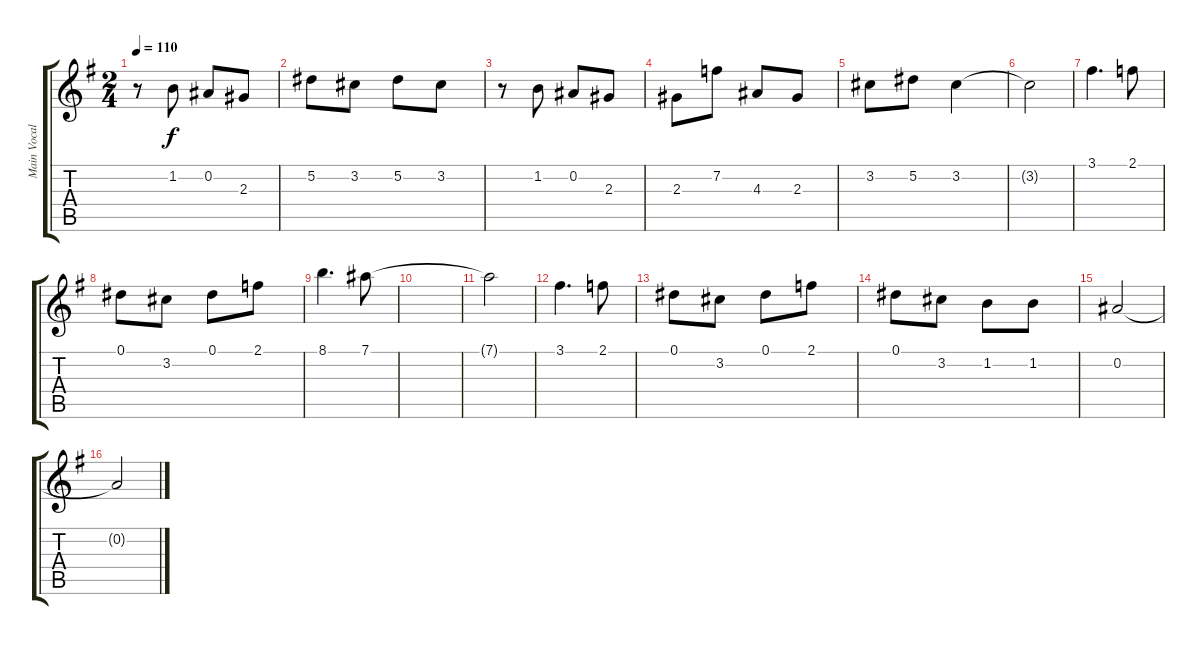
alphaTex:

\track ("Main Vocals" "Main Vocal") {instrument overdrivenguitar}
\staff {score tabs}
\tuning (Eb4 Bb3 Gb3 Db3 Ab2 Eb2) {hide}
\ts (2 4)
\tempo 110
\clef g2
\ks g
r.8{dy f} 1.2.8 0.2.8 2.3.8 |
5.2.8 3.2.8 5.2.8 3.2.8 |
r.8 1.2.8 0.2.8 2.3.8 |
2.3.8 7.2.8 4.3.8 2.3.8 |
3.2.8 5.2.8 3.2.4 |
3.2{t}.2 |
3.1.4{d} 2.1.8 |
0.1.8 3.2.8 0.1.8 2.1.8 |
8.1.4{d} 7.1.8 |
|
7.1{t}.2 |
3.1.4{d} 2.1.8 |
0.1.8 3.2.8 0.1.8 2.1.8 |
0.1.8 3.2.8 1.2.8 1.2.8 |
0.2.2 |
0.2{t}.2
